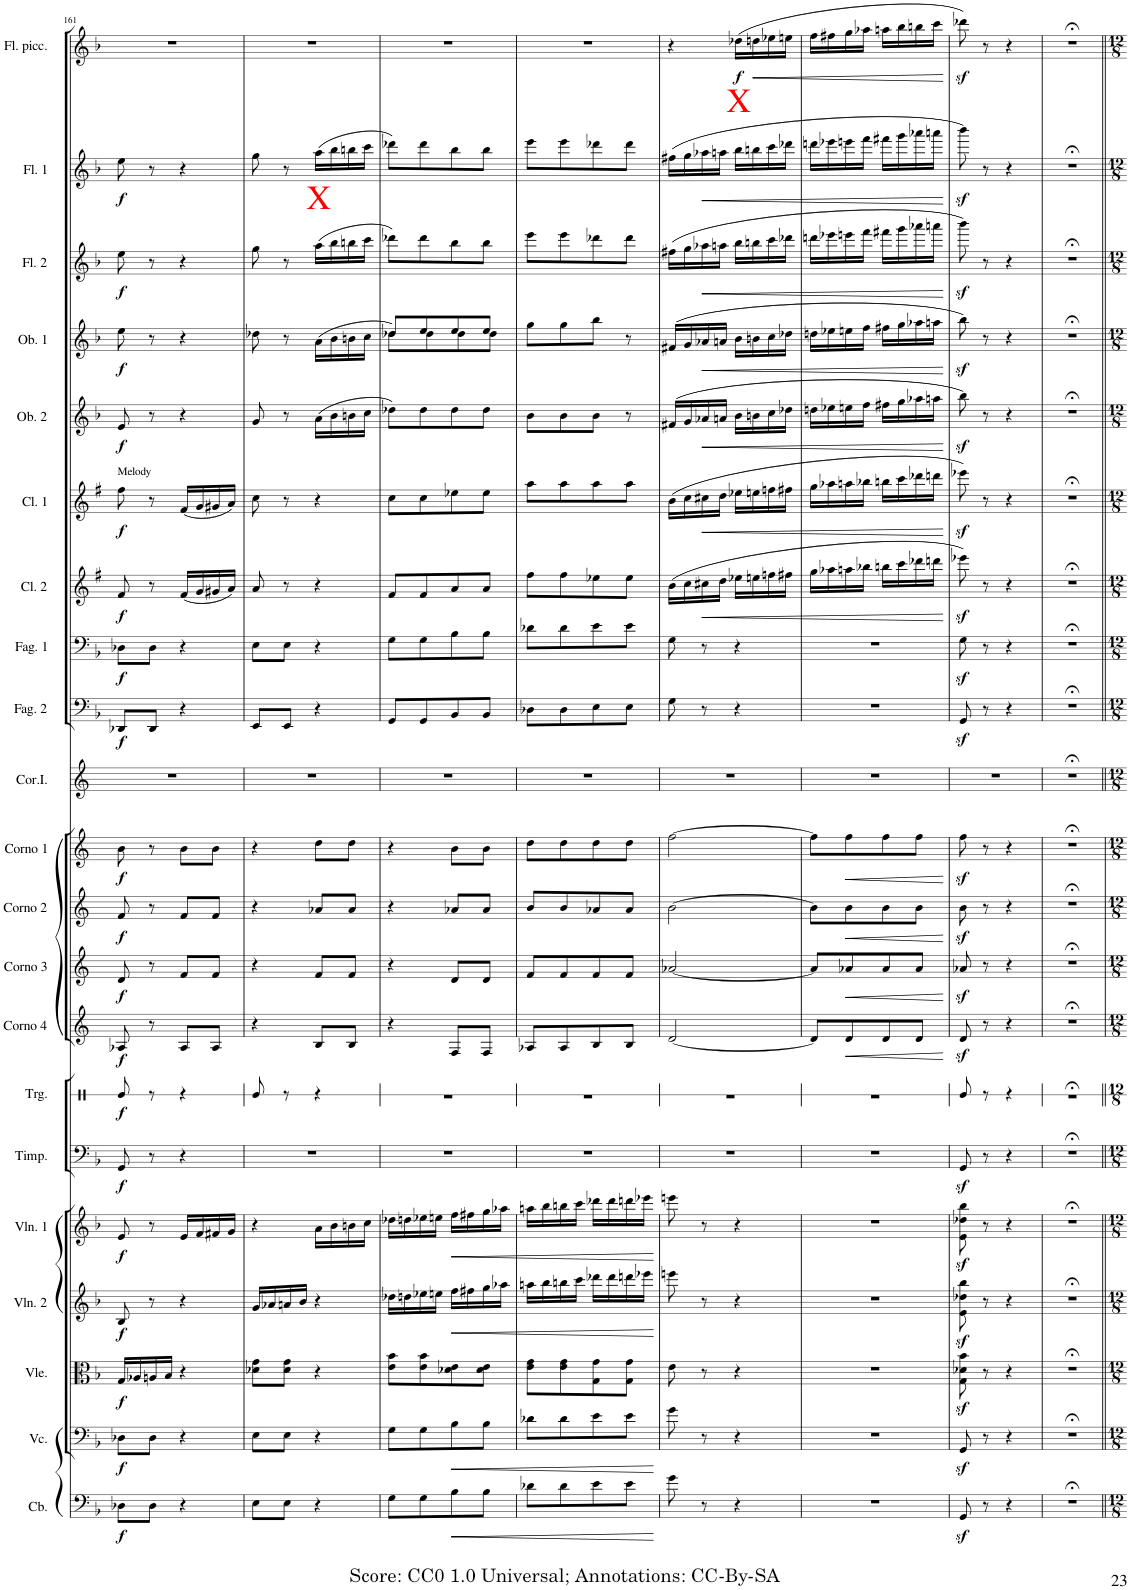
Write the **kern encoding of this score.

**kern	**dynam	**kern	**dynam	**kern	**dynam	**kern	**dynam	**kern	**dynam	**kern	**dynam	**kern	**dynam	**kern	**dynam	**kern	**dynam	**kern	**dynam	**kern	**dynam	**kern	**kern	**dynam	**kern	**dynam	**kern	**dynam	**kern	**dynam	**kern	**dynam	**kern	**dynam	**kern	**dynam	**kern	**text	**dynam	**kern	**text	**dynam
*part21	*part21	*part20	*part20	*part19	*part19	*part18	*part18	*part17	*part17	*part16	*part16	*part15	*part15	*part14	*part14	*part13	*part13	*part12	*part12	*part11	*part11	*part10	*part9	*part9	*part8	*part8	*part7	*part7	*part6	*part6	*part5	*part5	*part4	*part4	*part3	*part3	*part2	*part2	*part2	*part1	*part1	*part1
*staff21	*staff21	*staff20	*staff20	*staff19	*staff19	*staff18	*staff18	*staff17	*staff17	*staff16	*staff16	*staff15	*staff15	*staff14	*staff14	*staff13	*staff13	*staff12	*staff12	*staff11	*staff11	*staff10	*staff9	*staff9	*staff8	*staff8	*staff7	*staff7	*staff6	*staff6	*staff5	*staff5	*staff4	*staff4	*staff3	*staff3	*staff2	*staff2	*staff2	*staff1	*staff1	*staff1
*I"Contrabassi	*	*I"Violoncelli	*	*I"Viole	*	*I"Violini 2	*	*I"Violini  1	*	*I"Timpani	*	*I"Triangolo	*	*I"Corno in F 4	*	*I"Corno in F 3	*	*I"Corno in F 2	*	*I"Corno in F 1	*	*I"Corno Inglese	*I"Fagotto 2	*	*I"Fagotto 1	*	*I"Bb Clarinetto 2	*	*I"Bb Clarinetto 1	*	*I"Oboe 2	*	*I"Oboe 1	*	*I"Flauto 2	*	*I"Flauto 1	*	*	*I"Flauto Piccolo	*	*
*I'Cb.	*	*I'Vc.	*	*I'Vle.	*	*I'Vln. 2	*	*I'Vln. 1	*	*I'Timp.	*	*I'Trg.	*	*I'Corno 4	*	*I'Corno 3	*	*I'Corno 2	*	*I'Corno 1	*	*I'Cor.I.	*I'Fag. 2	*	*I'Fag. 1	*	*I'Cl. 2	*	*I'Cl. 1	*	*I'Ob. 2	*	*I'Ob. 1	*	*I'Fl. 2	*	*I'Fl. 1	*	*	*I'Fl. picc.	*	*
!!LO:PB:g=z
*clefF4	*	*clefF4	*	*clefC3	*	*clefG2	*	*clefG2	*	*clefF4	*	*clefX	*	*clefG2	*	*clefG2	*	*clefG2	*	*clefG2	*	*clefG2	*clefF4	*	*clefF4	*	*clefG2	*	*clefG2	*	*clefG2	*	*clefG2	*	*clefG2	*	*clefG2	*	*	*clefG2	*	*
*Trd7c12	*	*	*	*	*	*	*	*	*	*	*	*	*	*Trd4c7	*	*Trd4c7	*	*Trd4c7	*	*Trd4c7	*	*Trd4c7	*	*	*	*	*Trd1c2	*	*Trd1c2	*	*	*	*	*	*	*	*	*	*	*Trd-7c-12	*	*
*k[b-]	*	*k[b-]	*	*k[b-]	*	*k[b-]	*	*k[b-]	*	*k[b-]	*	*k[]	*	*k[]	*	*k[]	*	*k[]	*	*k[]	*	*k[]	*k[b-]	*	*k[b-]	*	*k[f#]	*	*k[f#]	*	*k[b-]	*	*k[b-]	*	*k[b-]	*	*k[b-]	*	*	*k[b-]	*	*
*M2/4	*	*M2/4	*	*M2/4	*	*M2/4	*	*M2/4	*	*M2/4	*	*M2/4	*	*M2/4	*	*M2/4	*	*M2/4	*	*M2/4	*	*M2/4	*M2/4	*	*M2/4	*	*M2/4	*	*M2/4	*	*M2/4	*	*M2/4	*	*M2/4	*	*M2/4	*	*	*M2/4	*	*
=161	=161	=161	=161	=161	=161	=161	=161	=161	=161	=161	=161	=161	=161	=161	=161	=161	=161	=161	=161	=161	=161	=161	=161	=161	=161	=161	=161	=161	=161	=161	=161	=161	=161	=161	=161	=161	=161	=161	=161	=161	=161	=161
!	!	!	!	!	!	!	!	!	!	!	!	!	!	!	!	!	!	!	!	!	!	!	!	!	!	!	!	!	!LO:TX:a:t=Melody	!	!	!	!	!	!	!	!	!	!	!	!	!
!	!LO:DY:b	!	!LO:DY:b	!	!LO:DY:b	!	!LO:DY:b	!	!LO:DY:b	!	!LO:DY:b	!	!LO:DY:b	!	!LO:DY:b	!	!LO:DY:b	!	!LO:DY:b	!	!LO:DY:b	!	!	!LO:DY:b	!	!LO:DY:b	!	!LO:DY:b	!	!LO:DY:b	!	!LO:DY:b	!	!LO:DY:b	!	!LO:DY:b	!	!	!LO:DY:b	!	!	!
8D-X\L	f	8D-X\L	f	16G/LL	f	8B-/	f	8e/	f	8GG/	f	8Re/	f	8A-X/	f	8d/	f	8f/	f	8b\	f	2r	8DD-X/L	f	8D-X\L	f	8f#/	f	8ff#\	f	8e/	f	8ee\	f	8ee\	f	8ee\	.	f	2r	.	.
.	.	.	.	16A-X/	.	.	.	.	.	.	.	.	.	.	.	.	.	.	.	.	.	.	.	.	.	.	.	.	.	.	.	.	.	.	.	.	.	.	.	.	.	.
8D-\J	.	8D-\J	.	16An/	.	8r	.	8r	.	8r	.	8r	.	8r	.	8r	.	8r	.	8r	.	.	8DD-/J	.	8D-\J	.	8r	.	8r	.	8r	.	8r	.	8r	.	8r	.	.	.	.	.
.	.	.	.	16B-/JJ	.	.	.	.	.	.	.	.	.	.	.	.	.	.	.	.	.	.	.	.	.	.	.	.	.	.	.	.	.	.	.	.	.	.	.	.	.	.
4r	.	4r	.	4r	.	4r	.	16e/LL	.	4r	.	4r	.	8A-/L	.	8f/L	.	8f/L	.	8b\L	.	.	4r	.	4r	.	(16f#/LL	.	(16f#/LL	.	4r	.	4r	.	4r	.	4r	.	.	.	.	.
.	.	.	.	.	.	.	.	16f/	.	.	.	.	.	.	.	.	.	.	.	.	.	.	.	.	.	.	16g/	.	16g/	.	.	.	.	.	.	.	.	.	.	.	.	.
.	.	.	.	.	.	.	.	16f#X/	.	.	.	.	.	8A-/J	.	8f/J	.	8f/J	.	8b\J	.	.	.	.	.	.	16g#X/	.	16g#X/	.	.	.	.	.	.	.	.	.	.	.	.	.
.	.	.	.	.	.	.	.	16g/JJ	.	.	.	.	.	.	.	.	.	.	.	.	.	.	.	.	.	.	16a/JJ)	.	16a/JJ)	.	.	.	.	.	.	.	.	.	.	.	.	.
=162	=162	=162	=162	=162	=162	=162	=162	=162	=162	=162	=162	=162	=162	=162	=162	=162	=162	=162	=162	=162	=162	=162	=162	=162	=162	=162	=162	=162	=162	=162	=162	=162	=162	=162	=162	=162	=162	=162	=162	=162	=162	=162
8E\L	.	8E\L	.	8d-X\ 8g\L	.	16g/LL	.	4r	.	2r	.	8Re/	.	4r	.	4r	.	4r	.	4r	.	2r	8EE/L	.	8E\L	.	8a/	.	8cc\	.	8g/	.	8dd-X\	.	8gg\	.	8gg\	.	.	2r	.	.
.	.	.	.	.	.	16a-X/	.	.	.	.	.	.	.	.	.	.	.	.	.	.	.	.	.	.	.	.	.	.	.	.	.	.	.	.	.	.	.	.	.	.	.	.
8E\J	.	8E\J	.	8d-\ 8g\J	.	16an/	.	.	.	.	.	8r	.	.	.	.	.	.	.	.	.	.	8EE/J	.	8E\J	.	8r	.	8r	.	8r	.	8r	.	8r	.	8r	.	.	.	.	.
.	.	.	.	.	.	16b-/JJ	.	.	.	.	.	.	.	.	.	.	.	.	.	.	.	.	.	.	.	.	.	.	.	.	.	.	.	.	.	.	.	.	.	.	.	.
!	!	!	!	!	!	!	!	!	!	!	!	!	!	!	!	!	!	!	!	!	!	!	!	!	!	!	!	!	!	!	!	!	!	!	!	!	!	!LO:LY:b:color=#FF0000	!	!	!	!
4r	.	4r	.	4r	.	4r	.	16a\LL	.	.	.	4r	.	8B/L	.	8f/L	.	8a-X/L	.	8dd\L	.	.	4r	.	4r	.	4r	.	4r	.	(16a\LL	.	(16a\LL	.	(16aa\LL	.	(16aa\LL	X	.	.	.	.
.	.	.	.	.	.	.	.	16b-\	.	.	.	.	.	.	.	.	.	.	.	.	.	.	.	.	.	.	.	.	.	.	16b-\	.	16b-\	.	16bb-\	.	16bb-\	.	.	.	.	.
.	.	.	.	.	.	.	.	16bn\	.	.	.	.	.	8B/J	.	8f/J	.	8a-/J	.	8dd\J	.	.	.	.	.	.	.	.	.	.	16bn\	.	16bn\	.	16bbn\	.	16bbn\	.	.	.	.	.
.	.	.	.	.	.	.	.	16cc\JJ	.	.	.	.	.	.	.	.	.	.	.	.	.	.	.	.	.	.	.	.	.	.	16cc\JJ	.	16cc\JJ	.	16ccc\JJ	.	16ccc\JJ	.	.	.	.	.
=163	=163	=163	=163	=163	=163	=163	=163	=163	=163	=163	=163	=163	=163	=163	=163	=163	=163	=163	=163	=163	=163	=163	=163	=163	=163	=163	=163	=163	=163	=163	=163	=163	=163	=163	=163	=163	=163	=163	=163	=163	=163	=163
*	*	*	*	*	*	*	*	*	*	*	*	*	*	*	*	*	*	*	*	*	*	*	*	*	*	*	*	*	*	*	*	*	*^	*	*	*	*	*	*	*	*	*
8G\L	.	8G\L	.	8e\ 8b-\L	.	16dd-X\LL	.	16dd-X\LL	.	2r	.	2r	.	4r	.	4r	.	4r	.	4r	.	2r	8GG/L	.	8G\L	.	8f#/L	.	8cc\L	.	8dd-X\L)	.	8dd-X/L)	8dd-\L	.	8ddd-X\L)	.	8ddd-X\L)	.	.	2r	.	.
.	.	.	.	.	.	16ddn\	.	16ddn\	.	.	.	.	.	.	.	.	.	.	.	.	.	.	.	.	.	.	.	.	.	.	.	.	.	.	.	.	.	.	.	.	.	.	.
8G\	.	8G\	.	8e\ 8b-\	.	16ee-X\	.	16ee-X\	.	.	.	.	.	.	.	.	.	.	.	.	.	.	8GG/	.	8G\	.	8f#/	.	8cc\	.	8dd-\	.	8ee/	8dd-\	.	8ddd-\	.	8ddd-\	.	.	.	.	.
.	.	.	.	.	.	16een\JJ	.	16een\JJ	.	.	.	.	.	.	.	.	.	.	.	.	.	.	.	.	.	.	.	.	.	.	.	.	.	.	.	.	.	.	.	.	.	.	.
!	!LO:HP:b	!	!LO:HP:b	!	!	!	!LO:HP:b	!	!LO:HP:b	!	!	!	!	!	!	!	!	!	!	!	!	!	!	!	!	!	!	!	!	!	!	!	!	!	!	!	!	!	!	!	!	!	!
8B-\	<	8B-\	<	8d-X\ 8e\	.	16ff\LL	<	16ff\LL	<	.	.	.	.	8F/L	.	8d/L	.	8a-X/L	.	8b\L	.	.	8BB-/	.	8B-\	.	8a/	.	8ee-X\	.	8dd-\	.	8ee/	8dd-\	.	8bb-\	.	8bb-\	.	.	.	.	.
.	.	.	.	.	.	16ff#X\	.	16ff#X\	.	.	.	.	.	.	.	.	.	.	.	.	.	.	.	.	.	.	.	.	.	.	.	.	.	.	.	.	.	.	.	.	.	.	.
8B-\J	.	8B-\J	.	8d-\ 8e\J	.	16gg\	.	16gg\	.	.	.	.	.	8F/J	.	8d/J	.	8a-/J	.	8b\J	.	.	8BB-/J	.	8B-\J	.	8a/J	.	8ee-\J	.	8dd-\J	.	8ee/J	8dd-\J	.	8bb-\J	.	8bb-\J	.	.	.	.	.
.	.	.	.	.	.	16aa-X\JJ	.	16aa-X\JJ	.	.	.	.	.	.	.	.	.	.	.	.	.	.	.	.	.	.	.	.	.	.	.	.	.	.	.	.	.	.	.	.	.	.	.
*	*	*	*	*	*	*	*	*	*	*	*	*	*	*	*	*	*	*	*	*	*	*	*	*	*	*	*	*	*	*	*	*	*v	*v	*	*	*	*	*	*	*	*	*
=164	=164	=164	=164	=164	=164	=164	=164	=164	=164	=164	=164	=164	=164	=164	=164	=164	=164	=164	=164	=164	=164	=164	=164	=164	=164	=164	=164	=164	=164	=164	=164	=164	=164	=164	=164	=164	=164	=164	=164	=164	=164	=164
8d-X\L	.	8d-X\L	.	8e\ 8g\L	.	16aan\LL	.	16aan\LL	.	2r	.	2r	.	8A-X/L	.	8f/L	.	8b/L	.	8dd\L	.	2r	8D-X\L	.	8d-X\L	.	8ff#\L	.	8aa\L	.	8b-\L	.	8gg\L	.	8eee\L	.	8eee\L	.	.	2r	.	.
.	.	.	.	.	.	16bb-\	.	16bb-\	.	.	.	.	.	.	.	.	.	.	.	.	.	.	.	.	.	.	.	.	.	.	.	.	.	.	.	.	.	.	.	.	.	.
8d-\	.	8d-\	.	8e\ 8g\	.	16bbn\	.	16bbn\	.	.	.	.	.	8A-/	.	8f/	.	8b/	.	8dd\	.	.	8D-\	.	8d-\	.	8ff#\	.	8aa\	.	8b-\	.	8gg\	.	8eee\	.	8eee\	.	.	.	.	.
.	.	.	.	.	.	16ccc\JJ	.	16ccc\JJ	.	.	.	.	.	.	.	.	.	.	.	.	.	.	.	.	.	.	.	.	.	.	.	.	.	.	.	.	.	.	.	.	.	.
8e\	.	8e\	.	8G\ 8g\	.	16ddd-X\LL	.	16ddd-X\LL	.	.	.	.	.	8B/	.	8f/	.	8a-X/	.	8dd\	.	.	8E\	.	8e\	.	8ee-X\	.	8aa\	.	8b-\J	.	8bb-\J	.	8ddd-X\	.	8ddd-X\	.	.	.	.	.
.	.	.	.	.	.	16ddd-\	.	16ddd-\	.	.	.	.	.	.	.	.	.	.	.	.	.	.	.	.	.	.	.	.	.	.	.	.	.	.	.	.	.	.	.	.	.	.
8e\J	.	8e\J	.	8G\ 8g\J	.	16dddn\	.	16dddn\	.	.	.	.	.	8B/J	.	8f/J	.	8a-/J	.	8dd\J	.	.	8E\J	.	8e\J	.	8ee-\J	.	8aa\J	.	8r	.	8r	.	8ddd-\J	.	8ddd-\J	.	.	.	.	.
.	.	.	.	.	.	16eee-X\JJ	.	16eee-X\JJ	.	.	.	.	.	.	.	.	.	.	.	.	.	.	.	.	.	.	.	.	.	.	.	.	.	.	.	.	.	.	.	.	.	.
.	[	.	[	.	.	.	[	.	[	.	.	.	.	.	.	.	.	.	.	.	.	.	.	.	.	.	.	.	.	.	.	.	.	.	.	.	.	.	.	.	.	.
=165	=165	=165	=165	=165	=165	=165	=165	=165	=165	=165	=165	=165	=165	=165	=165	=165	=165	=165	=165	=165	=165	=165	=165	=165	=165	=165	=165	=165	=165	=165	=165	=165	=165	=165	=165	=165	=165	=165	=165	=165	=165	=165
8g\	.	8g\	.	8e\	.	8eeen\	.	8eeen\	.	2r	.	2r	.	[2d/	.	[2a-X/	.	[2b\	.	[2ff\	.	2r	8G\	.	8G\	.	(16b\LL	.	(16b\LL	.	(16f#X/LL	.	(16f#X/LL	.	(16ff#X\LL	.	(16ff#X\LL	.	.	4r	.	.
.	.	.	.	.	.	.	.	.	.	.	.	.	.	.	.	.	.	.	.	.	.	.	.	.	.	.	16cc\	.	16cc\	.	16g/	.	16g/	.	16gg\	.	16gg\	.	.	.	.	.
!	!	!	!	!	!	!	!	!	!	!	!	!	!	!	!	!	!	!	!	!	!	!	!	!	!	!	!	!LO:HP:b	!	!LO:HP:b	!	!LO:HP:b	!	!LO:HP:b	!	!LO:HP:b	!	!	!LO:HP:b	!	!	!
8r	.	8r	.	8r	.	8r	.	8r	.	.	.	.	.	.	.	.	.	.	.	.	.	.	8r	.	8r	.	16cc#X\	<	16cc#X\	<	16a-X/	<	16a-X/	<	16aa-X\	<	16aa-X\	.	<	.	.	.
.	.	.	.	.	.	.	.	.	.	.	.	.	.	.	.	.	.	.	.	.	.	.	.	.	.	.	16dd\JJ	.	16dd\JJ	.	16an/JJ	.	16an/JJ	.	16aan\JJ	.	16aan\JJ	.	.	.	.	.
!	!	!	!	!	!	!	!	!	!	!	!	!	!	!	!	!	!	!	!	!	!	!	!	!	!	!	!	!	!	!	!	!	!	!	!	!	!	!	!	!	!LO:LY:b:color=#FF0000	!LO:DY:b
4r	.	4r	.	4r	.	4r	.	4r	.	.	.	.	.	.	.	.	.	.	.	.	.	.	4r	.	4r	.	16ee-X\LL	.	16ee-X\LL	.	16b-\LL	.	16b-\LL	.	16bb-\LL	.	16bb-\LL	.	.	(16dd-X\LL	X	f
!	!	!	!	!	!	!	!	!	!	!	!	!	!	!	!	!	!	!	!	!	!	!	!	!	!	!	!	!	!	!	!	!	!	!	!	!	!	!	!	!	!	!LO:HP:b
.	.	.	.	.	.	.	.	.	.	.	.	.	.	.	.	.	.	.	.	.	.	.	.	.	.	.	16een\	.	16een\	.	16bn\	.	16bn\	.	16bbn\	.	16bbn\	.	.	16ddn\	.	<
.	.	.	.	.	.	.	.	.	.	.	.	.	.	.	.	.	.	.	.	.	.	.	.	.	.	.	16ffn\	.	16ffn\	.	16cc\	.	16cc\	.	16ccc\	.	16ccc\	.	.	16ee-X\	.	.
.	.	.	.	.	.	.	.	.	.	.	.	.	.	.	.	.	.	.	.	.	.	.	.	.	.	.	16ff#X\JJ	.	16ff#X\JJ	.	16dd-X\JJ	.	16dd-X\JJ	.	16ddd-X\JJ	.	16ddd-X\JJ	.	.	16een\JJ	.	.
=166	=166	=166	=166	=166	=166	=166	=166	=166	=166	=166	=166	=166	=166	=166	=166	=166	=166	=166	=166	=166	=166	=166	=166	=166	=166	=166	=166	=166	=166	=166	=166	=166	=166	=166	=166	=166	=166	=166	=166	=166	=166	=166
2r	.	2r	.	2r	.	2r	.	2r	.	2r	.	2r	.	8d/L]	.	8a-/L]	.	8b\L]	.	8ff\L]	.	2r	2r	.	2r	.	16gg\LL	.	16gg\LL	.	16ddn\LL	.	16ddn\LL	.	16dddn\LL	.	16dddn\LL	.	.	16ff\LL	.	.
.	.	.	.	.	.	.	.	.	.	.	.	.	.	.	.	.	.	.	.	.	.	.	.	.	.	.	16aa-X\	.	16aa-X\	.	16ee-X\	.	16ee-X\	.	16eee-X\	.	16eee-X\	.	.	16ff#X\	.	.
!	!	!	!	!	!	!	!	!	!	!	!	!	!	!	!LO:HP:b	!	!LO:HP:b	!	!LO:HP:b	!	!LO:HP:b	!	!	!	!	!	!	!	!	!	!	!	!	!	!	!	!	!	!	!	!	!
.	.	.	.	.	.	.	.	.	.	.	.	.	.	8d/	<	8a-X/	<	8b\	<	8ff\	<	.	.	.	.	.	16aan\	.	16aan\	.	16een\	.	16een\	.	16eeen\	.	16eeen\	.	.	16gg\	.	.
.	.	.	.	.	.	.	.	.	.	.	.	.	.	.	.	.	.	.	.	.	.	.	.	.	.	.	16bb-X\JJ	.	16bb-X\JJ	.	16ff\JJ	.	16ff\JJ	.	16fff\JJ	.	16fff\JJ	.	.	16aa-X\JJ	.	.
.	.	.	.	.	.	.	.	.	.	.	.	.	.	8d/	.	8a-/	.	8b\	.	8ff\	.	.	.	.	.	.	16bbn\LL	.	16bbn\LL	.	16ff#X\LL	.	16ff#X\LL	.	16fff#X\LL	.	16fff#X\LL	.	.	16aan\LL	.	.
.	.	.	.	.	.	.	.	.	.	.	.	.	.	.	.	.	.	.	.	.	.	.	.	.	.	.	16ccc\	.	16ccc\	.	16gg\	.	16gg\	.	16ggg\	.	16ggg\	.	.	16bb-\	.	.
.	.	.	.	.	.	.	.	.	.	.	.	.	.	8d/J	.	8a-/J	.	8b\J	.	8ff\J	.	.	.	.	.	.	16ddd-X\	.	16ddd-X\	.	16aa-X\	.	16aa-X\	.	16aaa-X\	.	16aaa-X\	.	.	16bbn\	.	.
.	.	.	.	.	.	.	.	.	.	.	.	.	.	.	.	.	.	.	.	.	.	.	.	.	.	.	16dddn\JJ	.	16dddn\JJ	.	16aan\JJ	.	16aan\JJ	.	16aaan\JJ	.	16aaan\JJ	.	.	16ccc\JJ	.	.
.	.	.	.	.	.	.	.	.	.	.	.	.	.	.	[	.	[	.	[	.	[	.	.	.	.	.	.	[	.	[	.	[	.	[	.	[	.	.	[	.	.	[
=167	=167	=167	=167	=167	=167	=167	=167	=167	=167	=167	=167	=167	=167	=167	=167	=167	=167	=167	=167	=167	=167	=167	=167	=167	=167	=167	=167	=167	=167	=167	=167	=167	=167	=167	=167	=167	=167	=167	=167	=167	=167	=167
8GGz</	.	8GGz</	.	8G\z< 8d-X\z< 8b-\z<	.	8e\z< 8dd-X\z< 8bb-\z<	.	8e\z< 8dd-X\z< 8bb-\z<	.	8GGz</	.	8Re/	.	8dz</	.	8a-Xz</	.	8bz<\	.	8ffz<\	.	2r	8GGz</	.	8Gz<\	.	8eee-Xz<\)	.	8eee-Xz<\)	.	8bb-z<\)	.	8bb-z<\)	.	8bbb-z<\)	.	8bbb-z<\)	.	.	8ddd-Xz<\)	.	.
8r	.	8r	.	8r	.	8r	.	8r	.	8r	.	8r	.	8r	.	8r	.	8r	.	8r	.	.	8r	.	8r	.	8r	.	8r	.	8r	.	8r	.	8r	.	8r	.	.	8r	.	.
4r	.	4r	.	4r	.	4r	.	4r	.	4r	.	4r	.	4r	.	4r	.	4r	.	4r	.	.	4r	.	4r	.	4r	.	4r	.	4r	.	4r	.	4r	.	4r	.	.	4r	.	.
=168	=168	=168	=168	=168	=168	=168	=168	=168	=168	=168	=168	=168	=168	=168	=168	=168	=168	=168	=168	=168	=168	=168	=168	=168	=168	=168	=168	=168	=168	=168	=168	=168	=168	=168	=168	=168	=168	=168	=168	=168	=168	=168
2r;<	.	2r;<	.	2r;<	.	2r;<	.	2r;<	.	2r;<	.	2r;<	.	2r;<	.	2r;<	.	2r;<	.	2r;<	.	2r;<	2r;<	.	2r;<	.	2r;<	.	2r;<	.	2r;<	.	2r;<	.	2r;<	.	2r;<	.	.	2r;<	.	.
=||	=||	=||	=||	=||	=||	=||	=||	=||	=||	=||	=||	=||	=||	=||	=||	=||	=||	=||	=||	=||	=||	=||	=||	=||	=||	=||	=||	=||	=||	=||	=||	=||	=||	=||	=||	=||	=||	=||	=||	=||	=||	=||
*-	*-	*-	*-	*-	*-	*-	*-	*-	*-	*-	*-	*-	*-	*-	*-	*-	*-	*-	*-	*-	*-	*-	*-	*-	*-	*-	*-	*-	*-	*-	*-	*-	*-	*-	*-	*-	*-	*-	*-	*-	*-	*-
